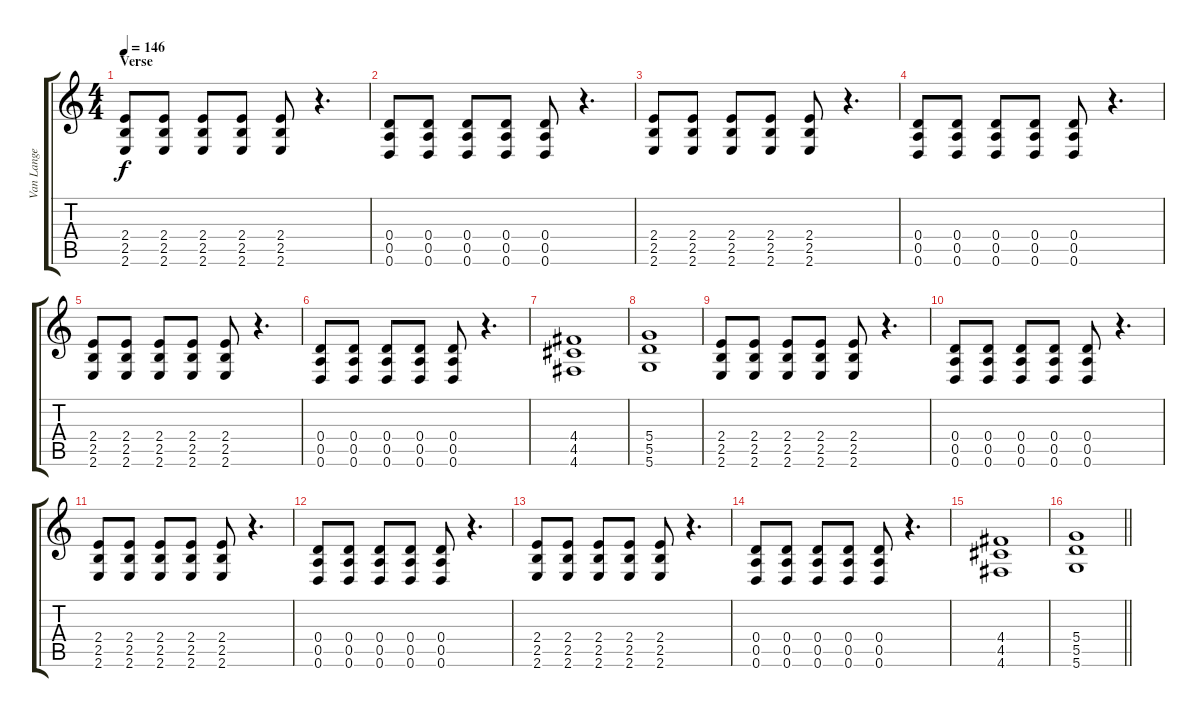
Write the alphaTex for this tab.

\track ("Van Lange" "Van Lange") {instrument distortionguitar}
\staff {score tabs}
\tuning (E4 B3 G3 D3 A2 D2) {hide}
\ts (4 4)
\section ("" "Verse")
\tempo 146
\clef g2
\ks c
(2.4 2.5 2.6).8{dy f} (2.4 2.5 2.6).8 (2.4 2.5 2.6).8 (2.4 2.5 2.6).8 (2.4 2.5 2.6).8 r.4{d} |
(0.4 0.5 0.6).8 (0.4 0.5 0.6).8 (0.4 0.5 0.6).8 (0.4 0.5 0.6).8 (0.4 0.5 0.6).8 r.4{d} |
(2.4 2.5 2.6).8 (2.4 2.5 2.6).8 (2.4 2.5 2.6).8 (2.4 2.5 2.6).8 (2.4 2.5 2.6).8 r.4{d} |
(0.4 0.5 0.6).8 (0.4 0.5 0.6).8 (0.4 0.5 0.6).8 (0.4 0.5 0.6).8 (0.4 0.5 0.6).8 r.4{d} |
(2.4 2.5 2.6).8 (2.4 2.5 2.6).8 (2.4 2.5 2.6).8 (2.4 2.5 2.6).8 (2.4 2.5 2.6).8 r.4{d} |
(0.4 0.5 0.6).8 (0.4 0.5 0.6).8 (0.4 0.5 0.6).8 (0.4 0.5 0.6).8 (0.4 0.5 0.6).8 r.4{d} |
(4.4 4.5 4.6).1 |
(5.4 5.5 5.6).1 |
(2.4 2.5 2.6).8 (2.4 2.5 2.6).8 (2.4 2.5 2.6).8 (2.4 2.5 2.6).8 (2.4 2.5 2.6).8 r.4{d} |
(0.4 0.5 0.6).8 (0.4 0.5 0.6).8 (0.4 0.5 0.6).8 (0.4 0.5 0.6).8 (0.4 0.5 0.6).8 r.4{d} |
(2.4 2.5 2.6).8 (2.4 2.5 2.6).8 (2.4 2.5 2.6).8 (2.4 2.5 2.6).8 (2.4 2.5 2.6).8 r.4{d} |
(0.4 0.5 0.6).8 (0.4 0.5 0.6).8 (0.4 0.5 0.6).8 (0.4 0.5 0.6).8 (0.4 0.5 0.6).8 r.4{d} |
(2.4 2.5 2.6).8 (2.4 2.5 2.6).8 (2.4 2.5 2.6).8 (2.4 2.5 2.6).8 (2.4 2.5 2.6).8 r.4{d} |
(0.4 0.5 0.6).8 (0.4 0.5 0.6).8 (0.4 0.5 0.6).8 (0.4 0.5 0.6).8 (0.4 0.5 0.6).8 r.4{d} |
(4.4 4.5 4.6).1 |
\barLineRight lightlight
(5.4 5.5 5.6).1
